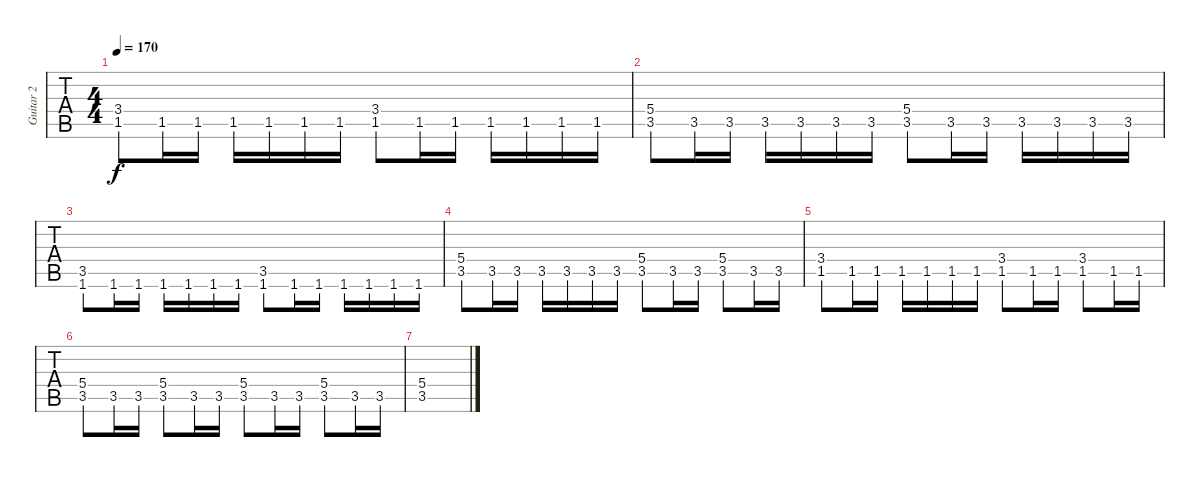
\track ("Guitar 2" "Guitar 2") {instrument distortionguitar}
\staff {tabs}
\tuning (E4 B3 G3 D3 A2 E2) {hide}
\ts (4 4)
\tempo 170
\clef g2
\ks c
(3.4 1.5).8{dy f} 1.5.16 1.5.16 1.5.16 1.5.16 1.5.16 1.5.16 (3.4 1.5).8 1.5.16 1.5.16 1.5.16 1.5.16 1.5.16 1.5.16 |
(5.4 3.5).8 3.5.16 3.5.16 3.5.16 3.5.16 3.5.16 3.5.16 (5.4 3.5).8 3.5.16 3.5.16 3.5.16 3.5.16 3.5.16 3.5.16 |
(3.5 1.6).8 1.6.16 1.6.16 1.6.16 1.6.16 1.6.16 1.6.16 (3.5 1.6).8 1.6.16 1.6.16 1.6.16 1.6.16 1.6.16 1.6.16 |
(5.4 3.5).8 3.5.16 3.5.16 3.5.16 3.5.16 3.5.16 3.5.16 (5.4 3.5).8 3.5.16 3.5.16 (5.4 3.5).8 3.5.16 3.5.16 |
(3.4 1.5).8 1.5.16 1.5.16 1.5.16 1.5.16 1.5.16 1.5.16 (3.4 1.5).8 1.5.16 1.5.16 (3.4 1.5).8 1.5.16 1.5.16 |
(5.4 3.5).8 3.5.16 3.5.16 (5.4 3.5).8 3.5.16 3.5.16 (5.4 3.5).8 3.5.16 3.5.16 (5.4 3.5).8 3.5.16 3.5.16 |
(5.4 3.5).1
